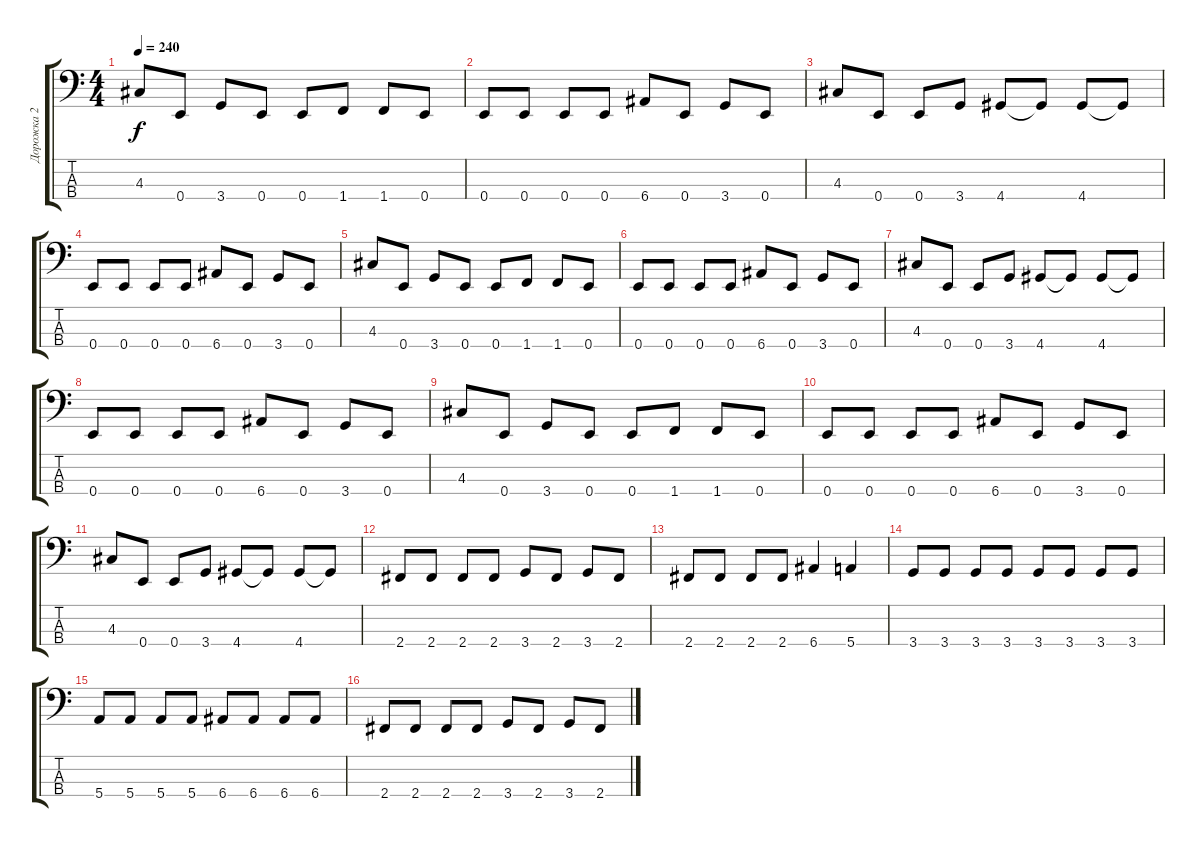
\track ("Дорожка 2" "Дорожка 2") {instrument electricbassfinger}
\staff {score tabs}
\tuning (G2 D2 A1 E1) {hide}
\ts (4 4)
\tempo 240
\clef f4
\ks c
4.3.8{dy f} 0.4.8 3.4.8 0.4.8 0.4.8 1.4.8 1.4.8 0.4.8 |
0.4.8 0.4.8 0.4.8 0.4.8 6.4.8 0.4.8 3.4.8 0.4.8 |
4.3.8 0.4.8 0.4.8 3.4.8 4.4.8 4.4{t}.8 4.4.8 4.4{t}.8 |
0.4.8 0.4.8 0.4.8 0.4.8 6.4.8 0.4.8 3.4.8 0.4.8 |
4.3.8 0.4.8 3.4.8 0.4.8 0.4.8 1.4.8 1.4.8 0.4.8 |
0.4.8 0.4.8 0.4.8 0.4.8 6.4.8 0.4.8 3.4.8 0.4.8 |
4.3.8 0.4.8 0.4.8 3.4.8 4.4.8 4.4{t}.8 4.4.8 4.4{t}.8 |
0.4.8 0.4.8 0.4.8 0.4.8 6.4.8 0.4.8 3.4.8 0.4.8 |
4.3.8 0.4.8 3.4.8 0.4.8 0.4.8 1.4.8 1.4.8 0.4.8 |
0.4.8 0.4.8 0.4.8 0.4.8 6.4.8 0.4.8 3.4.8 0.4.8 |
4.3.8 0.4.8 0.4.8 3.4.8 4.4.8 4.4{t}.8 4.4.8 4.4{t}.8 |
2.4.8 2.4.8 2.4.8 2.4.8 3.4.8 2.4.8 3.4.8 2.4.8 |
2.4.8 2.4.8 2.4.8 2.4.8 6.4.4 5.4.4 |
3.4.8 3.4.8 3.4.8 3.4.8 3.4.8 3.4.8 3.4.8 3.4.8 |
5.4.8 5.4.8 5.4.8 5.4.8 6.4.8 6.4.8 6.4.8 6.4.8 |
2.4.8 2.4.8 2.4.8 2.4.8 3.4.8 2.4.8 3.4.8 2.4.8
